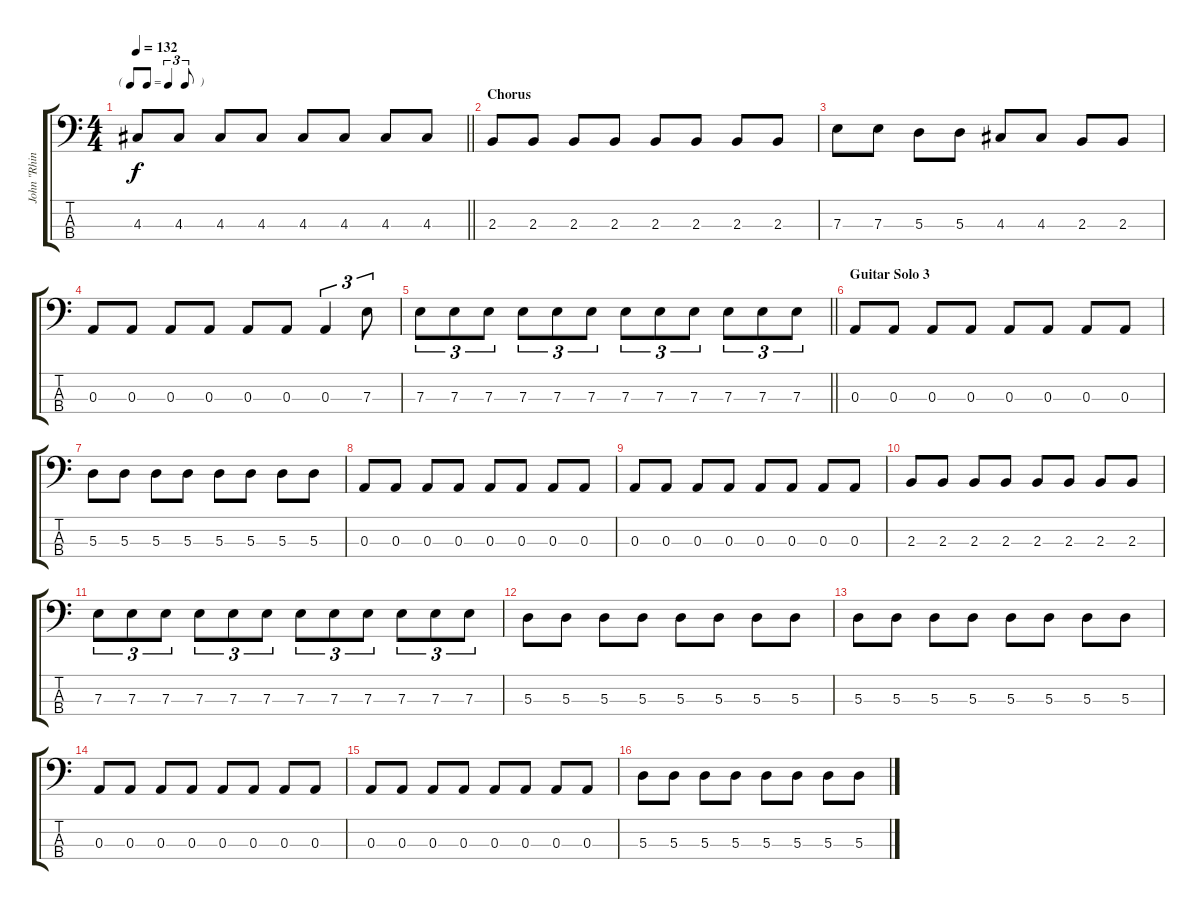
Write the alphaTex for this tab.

\track ("John \"Rhino\" Edwards" "John \"Rhin") {instrument electricbassfinger}
\staff {score tabs}
\tuning (G2 D2 A1 E1) {hide}
\ts (4 4)
\tf triplet8th
\tempo 132
\clef f4
\barLineRight lightlight
\ks c
4.3.8{dy f} 4.3.8 4.3.8 4.3.8 4.3.8 4.3.8 4.3.8 4.3.8 |
\section ("" "Chorus")
2.3.8 2.3.8 2.3.8 2.3.8 2.3.8 2.3.8 2.3.8 2.3.8 |
7.3.8 7.3.8 5.3.8 5.3.8 4.3.8 4.3.8 2.3.8 2.3.8 |
0.3.8 0.3.8 0.3.8 0.3.8 0.3.8 0.3.8 0.3.4{tu (3 2)} 7.3.8{tu (3 2)} |
\barLineRight lightlight
7.3.8{tu (3 2)} 7.3.8{tu (3 2)} 7.3.8{tu (3 2)} 7.3.8{tu (3 2)} 7.3.8{tu (3 2)} 7.3.8{tu (3 2)} 7.3.8{tu (3 2)} 7.3.8{tu (3 2)} 7.3.8{tu (3 2)} 7.3.8{tu (3 2)} 7.3.8{tu (3 2)} 7.3.8{tu (3 2)} |
\section ("" "Guitar Solo 3")
0.3.8 0.3.8 0.3.8 0.3.8 0.3.8 0.3.8 0.3.8 0.3.8 |
5.3.8 5.3.8 5.3.8 5.3.8 5.3.8 5.3.8 5.3.8 5.3.8 |
0.3.8 0.3.8 0.3.8 0.3.8 0.3.8 0.3.8 0.3.8 0.3.8 |
0.3.8 0.3.8 0.3.8 0.3.8 0.3.8 0.3.8 0.3.8 0.3.8 |
2.3.8 2.3.8 2.3.8 2.3.8 2.3.8 2.3.8 2.3.8 2.3.8 |
7.3.8{tu (3 2)} 7.3.8{tu (3 2)} 7.3.8{tu (3 2)} 7.3.8{tu (3 2)} 7.3.8{tu (3 2)} 7.3.8{tu (3 2)} 7.3.8{tu (3 2)} 7.3.8{tu (3 2)} 7.3.8{tu (3 2)} 7.3.8{tu (3 2)} 7.3.8{tu (3 2)} 7.3.8{tu (3 2)} |
5.3.8 5.3.8 5.3.8 5.3.8 5.3.8 5.3.8 5.3.8 5.3.8 |
5.3.8 5.3.8 5.3.8 5.3.8 5.3.8 5.3.8 5.3.8 5.3.8 |
0.3.8 0.3.8 0.3.8 0.3.8 0.3.8 0.3.8 0.3.8 0.3.8 |
0.3.8 0.3.8 0.3.8 0.3.8 0.3.8 0.3.8 0.3.8 0.3.8 |
5.3.8 5.3.8 5.3.8 5.3.8 5.3.8 5.3.8 5.3.8 5.3.8
